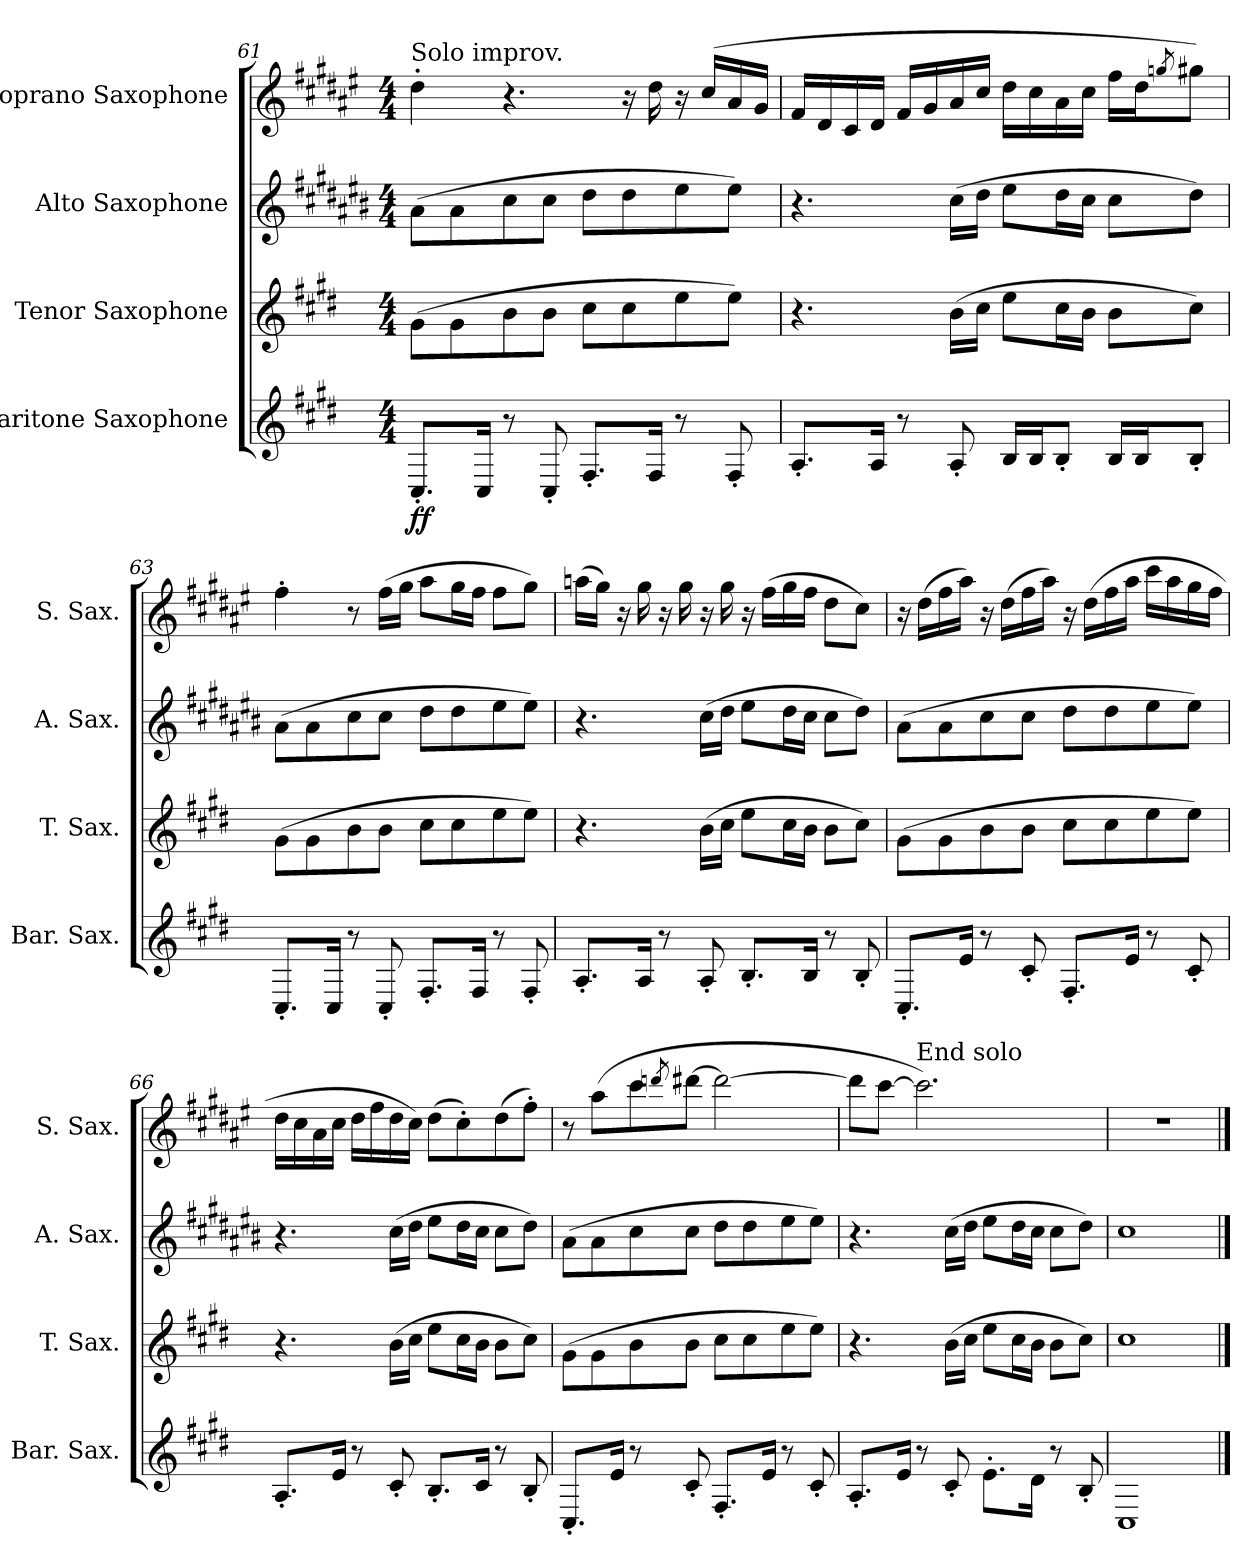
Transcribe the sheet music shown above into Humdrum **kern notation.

**kern	**dynam	**kern	**kern	**kern
*part4	*part4	*part3	*part2	*part1
*staff4	*staff4	*staff3	*staff2	*staff1
*I"Baritone Saxophone	*	*I"Tenor Saxophone	*I"Alto Saxophone	*I"Soprano Saxophone
*I'Bar. Sax.	*	*I'T. Sax.	*I'A. Sax.	*I'S. Sax.
*clefG2	*	*clefG2	*clefG2	*clefG2
*ITrd12c21	*	*ITrd8c14	*ITrd5c9	*ITrd1c2
*k[f#c#g#d#]	*	*k[f#c#g#d#]	*k[f#c#g#d#]	*k[f#c#g#d#]
*M4/4	*	*M4/4	*M4/4	*M4/4
=61	=61	=61	=61	=61
!	!	!	!	!LO:TX:a:t=Solo improv.
!	!LO:DY:b	!	!	!
8.CC#'/L	ff	(>8G#\L	(>8c#\L	4cc#'\
.	.	8G#\	8c#\	.
16CC#/Jk	.	.	.	.
8r	.	8B\	8e\	4.r
8CC#'/	.	8B\J	8e\J	.
8.FF#'/L	.	8c#\L	8f#\L	.
.	.	8c#\	8f#\	16r
16FF#/Jk	.	.	.	16cc#\
8r	.	8e\	8g#\	16r
.	.	.	.	(>16b/LL
8FF#'/	.	8e\J)	8g#\J)	16g#/
.	.	.	.	16f#/JJ
=62	=62	=62	=62	=62
8.AA'/L	.	4.r	4.r	16e/LL
.	.	.	.	16c#/
.	.	.	.	16B/
16AA/Jk	.	.	.	16c#/JJ
8r	.	.	.	16e/LL
.	.	.	.	16f#/
8AA'/	.	(>16B\LL	(>16e\LL	16g#/
.	.	16c#\JJ	16f#\JJ	16b/JJ
16BB/LL	.	8e\L	8g#\L	16cc#\LL
16BB/J	.	.	.	16b\
8BB'/J	.	16c#\L	16f#\L	16g#\
.	.	16B\JJ	16e\JJ	16b\JJ
16BB/LL	.	8B\L	8e\L	16ee\LL
16BB/J	.	.	.	16cc#\J
.	.	.	.	8qffn/
8BB'/J	.	8c#\J)	8f#\J)	8ff#X\J)
=63	=63	=63	=63	=63
8.CC#'/L	.	(>8G#\L	(>8c#\L	4ee'\
.	.	8G#\	8c#\	.
16CC#/Jk	.	.	.	.
8r	.	8B\	8e\	8r
8CC#'/	.	8B\J	8e\J	(>16ee\LL
.	.	.	.	16ff#\JJ
8.FF#'/L	.	8c#\L	8f#\L	8gg#\L
.	.	8c#\	8f#\	16ff#\L
16FF#/Jk	.	.	.	16ee\JJ
8r	.	8e\	8g#\	8ee\L
8FF#'/	.	8e\J)	8g#\J)	8ff#\J)
=64	=64	=64	=64	=64
8.AA'/L	.	4.r	4.r	(>16ggn\LL
.	.	.	.	16ff#\JJ)
.	.	.	.	16r
16AA/Jk	.	.	.	16ff#\
8r	.	.	.	16r
.	.	.	.	16ff#\
8AA'/	.	(>16B\LL	(>16e\LL	16r
.	.	16c#\JJ	16f#\JJ	16ff#\
8.BB'/L	.	8e\L	8g#\L	16r
.	.	.	.	(>16ee\LL
.	.	16c#\L	16f#\L	16ff#\
16BB/Jk	.	16B\JJ	16e\JJ	16ee\JJ
8r	.	8B\L	8e\L	8cc#\L
8BB'/	.	8c#\J)	8f#\J)	8b\J)
=65	=65	=65	=65	=65
8.CC#'/L	.	(>8G#\L	(>8c#\L	16r
.	.	.	.	(>16cc#\LL
.	.	8G#\	8c#\	16ee\
16E/Jk	.	.	.	16gg#\JJ)
8r	.	8B\	8e\	16r
.	.	.	.	(>16cc#\LL
8C#'/	.	8B\J	8e\J	16ee\
.	.	.	.	16gg#\JJ)
8.FF#'/L	.	8c#\L	8f#\L	16r
.	.	.	.	(>16cc#\LL
.	.	8c#\	8f#\	16ee\
16E/Jk	.	.	.	16gg#\JJ
8r	.	8e\	8g#\	16bb\LL
.	.	.	.	16gg#\
8C#'/	.	8e\J)	8g#\J)	16ff#\
.	.	.	.	16ee\JJ
=66	=66	=66	=66	=66
8.AA'/L	.	4.r	4.r	16cc#\LL
.	.	.	.	16b\
.	.	.	.	16g#\
16E/Jk	.	.	.	16b\JJ
8r	.	.	.	16cc#\LL
.	.	.	.	16ee\
8C#'/	.	(>16B\LL	(>16e\LL	16cc#\
.	.	16c#\JJ	16f#\JJ	16b\JJ)
8.BB'/L	.	8e\L	8g#\L	(>8cc#\L
.	.	16c#\L	16f#\L	8b'\)
16C#/Jk	.	16B\JJ	16e\JJ	.
8r	.	8B\L	8e\L	(>8cc#\
8BB'/	.	8c#\J)	8f#\J)	8ee'\J)
=67	=67	=67	=67	=67
8.CC#'/L	.	(>8G#\L	(>8c#\L	8r
.	.	8G#\	8c#\	(>8gg#\L
16E/Jk	.	.	.	.
8r	.	8B\	8e\	8bb\
.	.	.	.	8qcccn/
8C#'/	.	8B\J	8e\J	[8ccc#X\J
8.FF#'/L	.	8c#\L	8f#\L	2ccc#\_
.	.	8c#\	8f#\	.
16E/Jk	.	.	.	.
8r	.	8e\	8g#\	.
8C#'/	.	8e\J)	8g#\J)	.
=68	=68	=68	=68	=68
8.AA'/L	.	4.r	4.r	8ccc#\L]
.	.	.	.	[8bb\J
16E/Jk	.	.	.	.
!	!	!	!	!LO:TX:a:t=End solo
8r	.	.	.	2.bb\])
8C#'/	.	(>16B\LL	(>16e\LL	.
.	.	16c#\JJ	16f#\JJ	.
8.E'\L	.	8e\L	8g#\L	.
.	.	16c#\L	16f#\L	.
16D#\Jk	.	16B\JJ	16e\JJ	.
8r	.	8B\L	8e\L	.
8BB'/	.	8c#\J)	8f#\J)	.
=69	=69	=69	=69	=69
1CC#	.	1c#	1e	1r
==	==	==	==	==
*-	*-	*-	*-	*-
